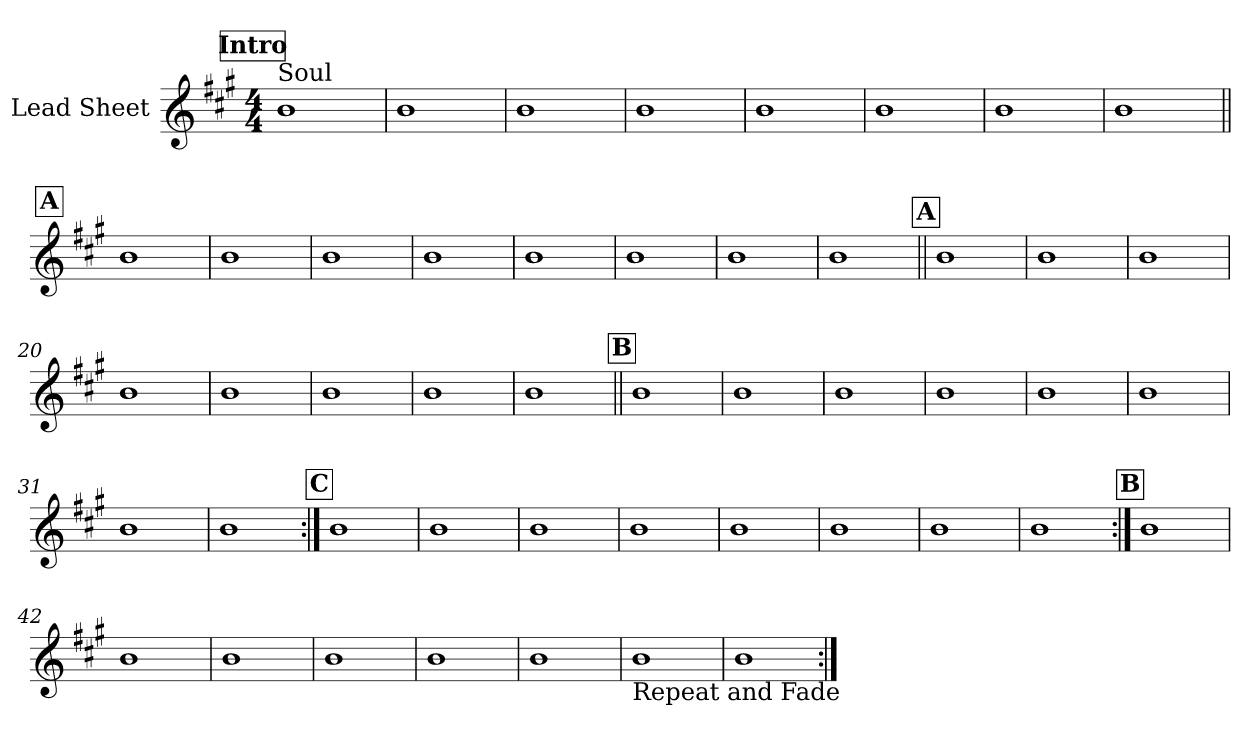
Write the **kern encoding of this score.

**kern
*part1
*staff1
*I"Lead Sheet
*clefG2
*k[f#c#g#]
*A:
*M4/4
*MM110
!!LO:REH:place=s1:a:fs=14:t=Intro
=1
!LO:TX:a:t=Soul
1b
=2
1b
=3
1b
=4
1b
!!LO:LB:g=z
=5
1b
=6
1b
=7
1b
=8
1b
!!LO:LB:g=z
!!LO:REH:place=s1:a:fs=14:t=A
=9||
1b
=10
1b
=11
1b
=12
1b
!!LO:LB:g=z
=13
1b
=14
1b
=15
1b
=16
1b
!!LO:LB:g=z
!!LO:REH:place=s1:a:fs=14:t=A
=17||
1b
=18
1b
=19
1b
=20
1b
!!LO:LB:g=z
=21
1b
=22
1b
=23
1b
=24
1b
!!LO:LB:g=z
!!LO:REH:place=s1:a:fs=14:t=B
=25||
1b
=26
1b
=27
1b
=28
1b
!!LO:LB:g=z
=29
1b
=30
1b
=31
1b
=32
1b
!!LO:LB:g=z
!!LO:REH:place=s1:a:fs=14:t=C
=33:|!
1b
=34
1b
=35
1b
=36
1b
!!LO:LB:g=z
=37
1b
=38
1b
=39
1b
=40
1b
!!LO:PB:g=z
!!LO:REH:place=s1:a:fs=14:t=B
=41:|!
1b
=42
1b
=43
1b
=44
1b
!!LO:LB:g=z
=45
1b
=46
1b
=47
!LO:TX:b:t=Repeat and Fade
1b
=48
1b
=:|!
*-
